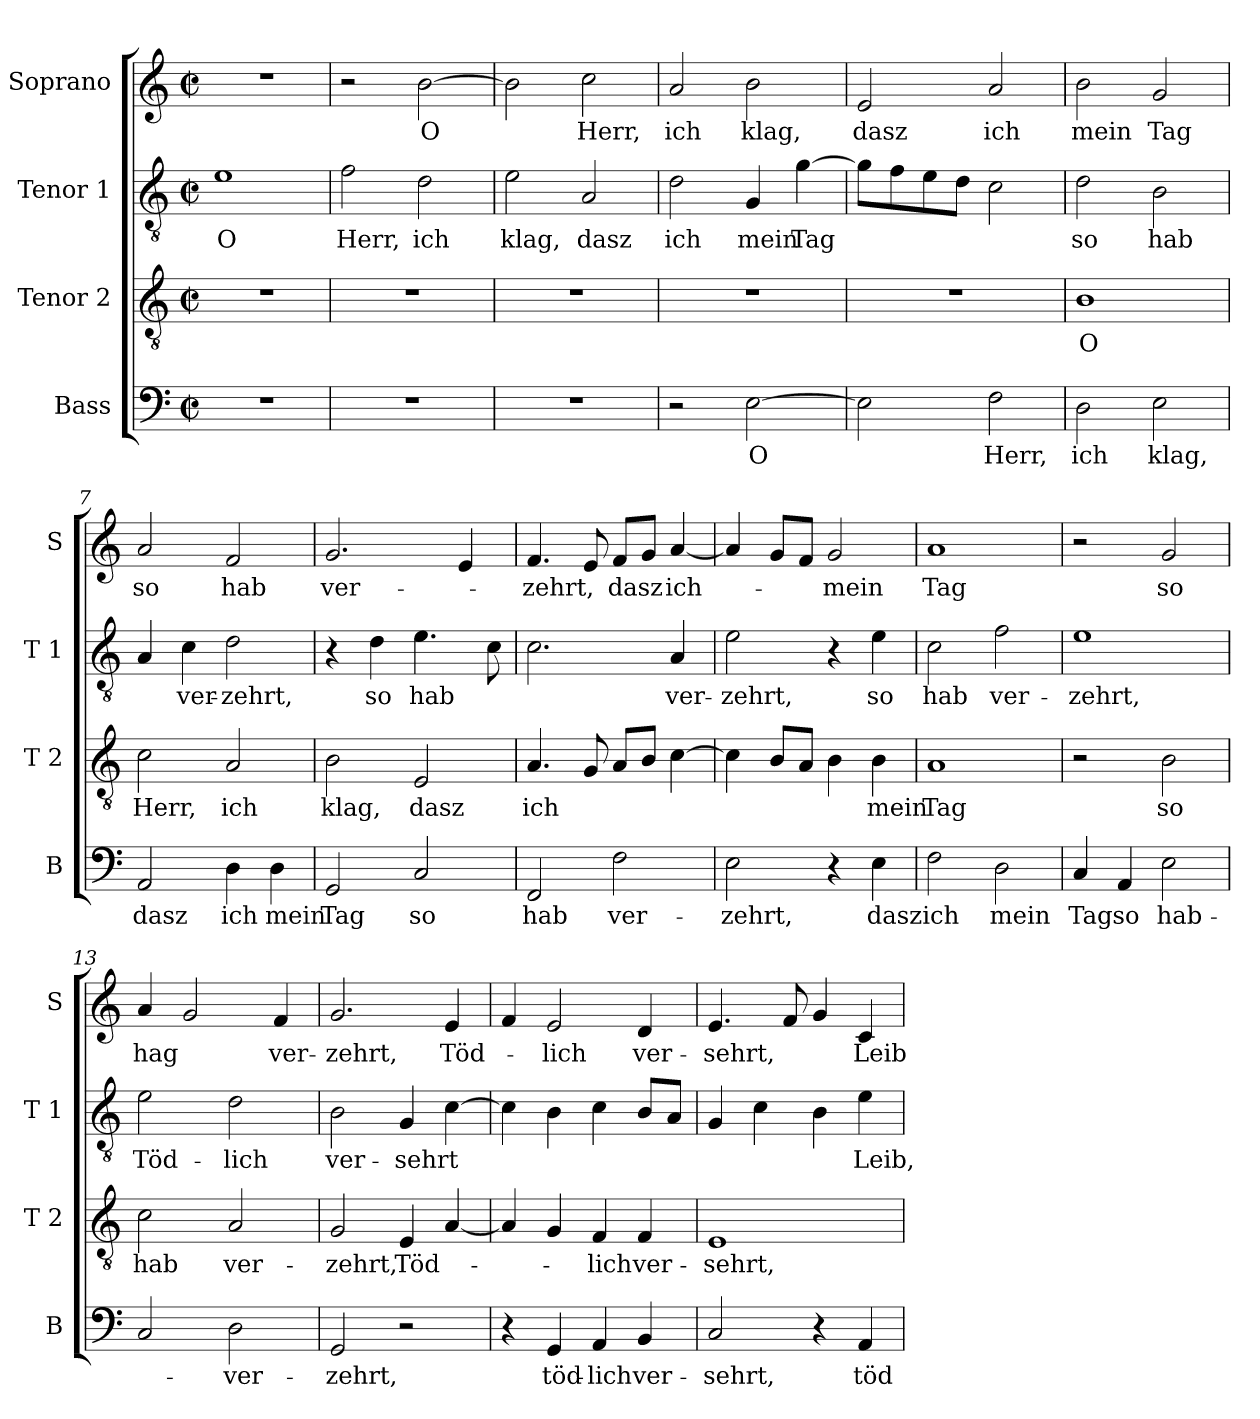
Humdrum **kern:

**kern	**text	**kern	**text	**kern	**text	**kern	**text
*part4	*part4	*part3	*part3	*part2	*part2	*part1	*part1
*staff4	*staff4	*staff3	*staff3	*staff2	*staff2	*staff1	*staff1
*I"Bass	*	*I"Tenor 2	*	*I"Tenor 1	*	*I"Soprano	*
*I'B	*	*I'T 2	*	*I'T 1	*	*I'S	*
*clefF4	*	*clefGv2	*	*clefGv2	*	*clefG2	*
*k[]	*	*k[]	*	*k[]	*	*k[]	*
*C:	*	*C:	*	*C:	*	*C:	*
*M2/2	*	*M2/2	*	*M2/2	*	*M2/2	*
*met(c|)	*	*met(c|)	*	*met(c|)	*	*met(c|)	*
=1	=1	=1	=1	=1	=1	=1	=1
!	!	!	!	!	!LO:LY:b	!	!
1r	.	1r	.	1e	O	1r	.
=2	=2	=2	=2	=2	=2	=2	=2
!	!	!	!	!	!LO:LY:b	!	!
1r	.	1r	.	2f\	Herr,	2r	.
!	!	!	!	!	!LO:LY:b	!	!LO:LY:b
.	.	.	.	2d\	ich	[2b\	O
=3	=3	=3	=3	=3	=3	=3	=3
!	!	!	!	!	!LO:LY:b	!	!
1r	.	1r	.	2e\	klag,	2b\]	.
!	!	!	!	!	!LO:LY:b	!	!LO:LY:b
.	.	.	.	2A/	dasz	2cc\	Herr,
=4	=4	=4	=4	=4	=4	=4	=4
!	!	!	!	!	!LO:LY:b	!	!LO:LY:b
2r	.	1r	.	2d\	ich	2a/	ich
!	!LO:LY:b	!	!	!	!LO:LY:b	!	!LO:LY:b
[2E\	O	.	.	4G/	mein	2b\	klag,
!	!	!	!	!	!LO:LY:b	!	!
.	.	.	.	[4g\	Tag	.	.
=5	=5	=5	=5	=5	=5	=5	=5
!	!	!	!	!	!	!	!LO:LY:b
2E\]	.	1r	.	8g\L]	.	2e/	dasz
.	.	.	.	8f\	.	.	.
.	.	.	.	8e\	.	.	.
.	.	.	.	8d\J	.	.	.
!	!LO:LY:b	!	!	!	!	!	!LO:LY:b
2F\	Herr,	.	.	2c\	.	2a/	ich
=6	=6	=6	=6	=6	=6	=6	=6
!	!LO:LY:b	!	!LO:LY:b	!	!LO:LY:b	!	!LO:LY:b
2D\	ich	1B	O	2d\	so	2b\	mein
!	!LO:LY:b	!	!	!	!LO:LY:b	!	!LO:LY:b
2E\	klag,	.	.	2B\	hab	2g/	Tag
!!LO:LB:g=z
=7	=7	=7	=7	=7	=7	=7	=7
!	!LO:LY:b	!	!LO:LY:b	!	!	!	!LO:LY:b
2AA/	dasz	2c\	Herr,	4A/	.	2a/	so
!	!	!	!	!	!LO:LY:b	!	!
.	.	.	.	4c\	ver-	.	.
!	!LO:LY:b	!	!LO:LY:b	!	!LO:LY:b	!	!LO:LY:b
4D\	ich	2A/	ich	2d\	-zehrt,	2f/	hab
!	!LO:LY:b	!	!	!	!	!	!
4D\	mein	.	.	.	.	.	.
=8	=8	=8	=8	=8	=8	=8	=8
!	!LO:LY:b	!	!LO:LY:b	!	!	!	!LO:LY:b
2GG/	Tag	2B\	klag,	4r	.	2.g/	ver-
!	!	!	!	!	!LO:LY:b	!	!
.	.	.	.	4d\	so	.	.
!	!LO:LY:b	!	!LO:LY:b	!	!LO:LY:b	!	!
2C/	so	2E/	dasz	4.e\	hab	.	.
.	.	.	.	.	.	4e/	.
.	.	.	.	8c\	.	.	.
=9	=9	=9	=9	=9	=9	=9	=9
!	!LO:LY:b	!	!LO:LY:b	!	!	!	!LO:LY:b
2FF/	hab	4.A/	ich	2.c\	.	4.f/	-zehrt,
.	.	8G/	.	.	.	8e/	.
!	!LO:LY:b	!	!	!	!	!	!LO:LY:b
2F\	ver-	8A/L	.	.	.	8f/L	dasz
.	.	8B/J	.	.	.	8g/J	.
!	!	!	!	!	!LO:LY:b	!	!LO:LY:b
.	.	[4c\	.	4A/	ver-	[4a/	ich-
=10	=10	=10	=10	=10	=10	=10	=10
!	!LO:LY:b	!	!	!	!LO:LY:b	!	!
2E\	-zehrt,	4c\]	.	2e\	-zehrt,	4a/]	.
.	.	8B/L	.	.	.	8g/L	.
.	.	8A/J	.	.	.	8f/J	.
!	!	!	!	!	!	!	!LO:LY:b
4r	.	4B\	.	4r	.	2g/	-mein
!	!LO:LY:b	!	!LO:LY:b	!	!LO:LY:b	!	!
4E\	dasz	4B\	mein	4e\	so	.	.
=11	=11	=11	=11	=11	=11	=11	=11
!	!LO:LY:b	!	!LO:LY:b	!	!LO:LY:b	!	!LO:LY:b
2F\	ich	1A	Tag	2c\	hab	1a	Tag
!	!LO:LY:b	!	!	!	!LO:LY:b	!	!
2D\	mein	.	.	2f\	ver-	.	.
=12	=12	=12	=12	=12	=12	=12	=12
!	!LO:LY:b	!	!	!	!LO:LY:b	!	!
4C/	Tag	2r	.	1e	-zehrt,	2r	.
!	!LO:LY:b	!	!	!	!	!	!
4AA/	so	.	.	.	.	.	.
!	!LO:LY:b	!	!LO:LY:b	!	!	!	!LO:LY:b
2E\	hab-	2B\	so	.	.	2g/	so
!!LO:PB:g=z
=13	=13	=13	=13	=13	=13	=13	=13
!	!	!	!LO:LY:b	!	!LO:LY:b	!	!LO:LY:b
2C/	.	2c\	hab	2e\	Töd-	4a/	hag
.	.	.	.	.	.	2g/	.
!	!LO:LY:b	!	!LO:LY:b	!	!LO:LY:b	!	!
2D\	-ver-	2A/	ver-	2d\	-lich	.	.
!	!	!	!	!	!	!	!LO:LY:b
.	.	.	.	.	.	4f/	ver-
=14	=14	=14	=14	=14	=14	=14	=14
!	!LO:LY:b	!	!LO:LY:b	!	!LO:LY:b	!	!LO:LY:b
2GG/	-zehrt,	2G/	-zehrt,	2B\	ver-	2.g/	-zehrt,
!	!	!	!LO:LY:b	!	!LO:LY:b	!	!
2r	.	4E/	Töd-	4G/	-sehrt	.	.
!	!	!	!	!	!	!	!LO:LY:b
.	.	[4A/	.	[4c\	.	4e/	Töd-
=15	=15	=15	=15	=15	=15	=15	=15
4r	.	4A/]	.	4c\]	.	4f/	.
!	!LO:LY:b	!	!	!	!	!	!LO:LY:b
4GG/	töd-	4G/	.	4B\	.	2e/	-lich
!	!LO:LY:b	!	!LO:LY:b	!	!	!	!
4AA/	-lich	4F/	-lich	4c\	.	.	.
!	!LO:LY:b	!	!LO:LY:b	!	!	!	!LO:LY:b
4BB/	ver-	4F/	ver-	8B/L	.	4d/	ver-
.	.	.	.	8A/J	.	.	.
=16	=16	=16	=16	=16	=16	=16	=16
!	!LO:LY:b	!	!LO:LY:b	!	!	!	!LO:LY:b
2C/	-sehrt,	1E	-sehrt,	4G/	.	4.e/	-sehrt,
.	.	.	.	4c\	.	.	.
.	.	.	.	.	.	8f/	.
4r	.	.	.	4B\	.	4g/	.
!	!LO:LY:b	!	!	!	!LO:LY:b	!	!LO:LY:b
4AA/	töd-	.	.	4e\	Leib,	4c/	Leib
=	=	=	=	=	=	=	=
*-	*-	*-	*-	*-	*-	*-	*-
